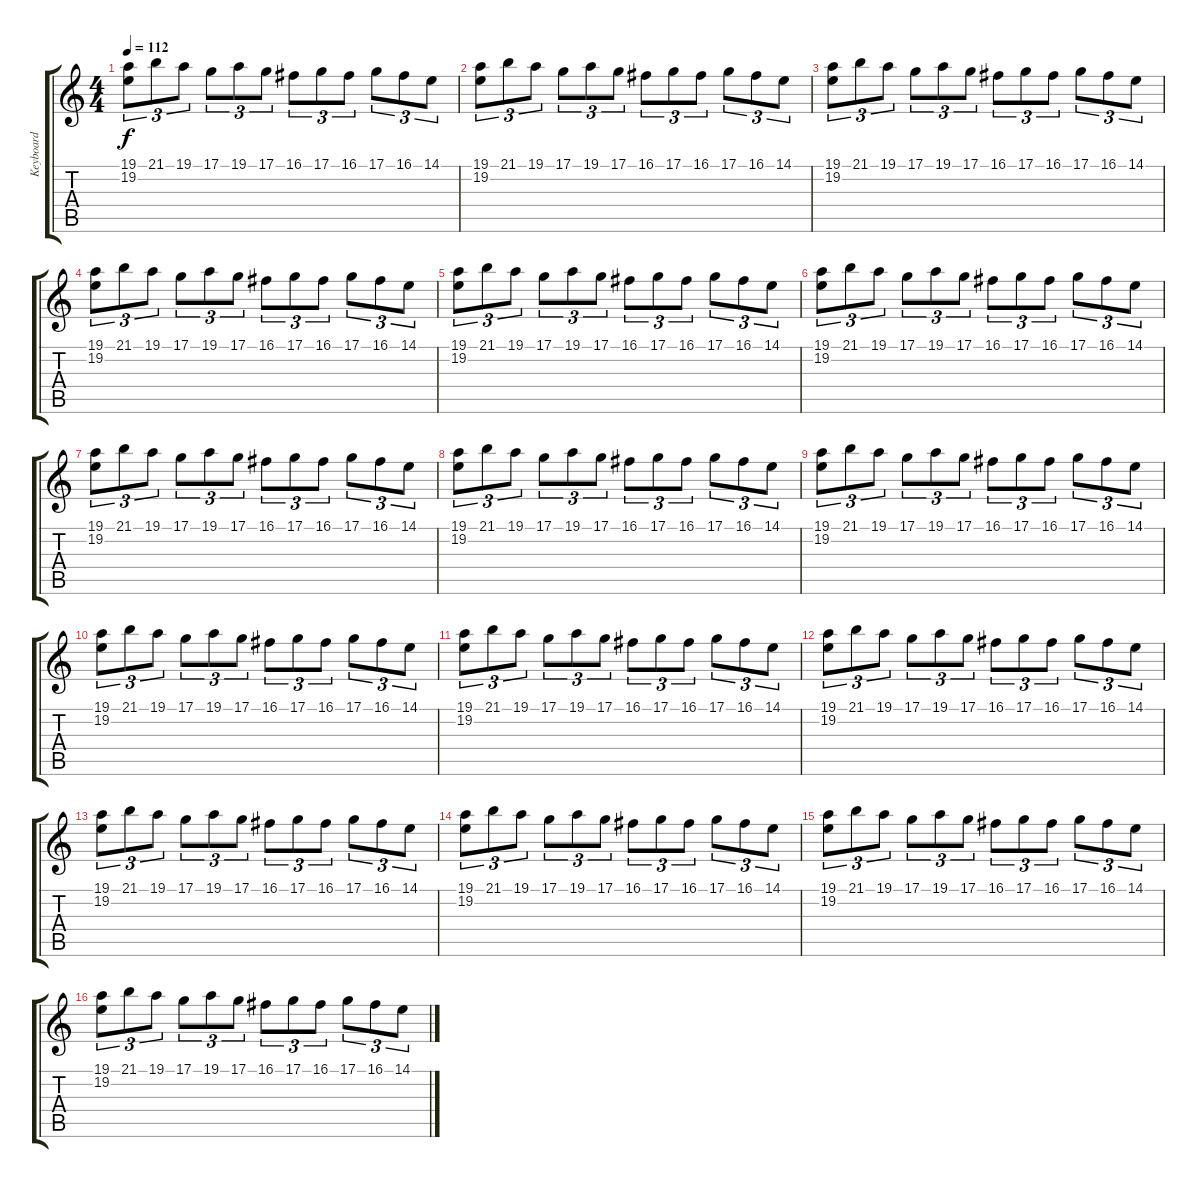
\track ("Keyboard" "Keyboard") {instrument musicbox}
\staff {score tabs}
\tuning (D4 A3 F3 C3 G2 D2) {hide}
\ts (4 4)
\tempo 112
\clef g2
\ks c
(19.1 19.2).8{tu (3 2) dy f} 21.1.8{tu (3 2)} 19.1.8{tu (3 2)} 17.1.8{tu (3 2)} 19.1.8{tu (3 2)} 17.1.8{tu (3 2)} 16.1.8{tu (3 2)} 17.1.8{tu (3 2)} 16.1.8{tu (3 2)} 17.1.8{tu (3 2)} 16.1.8{tu (3 2)} 14.1.8{tu (3 2)} |
(19.1 19.2).8{tu (3 2)} 21.1.8{tu (3 2)} 19.1.8{tu (3 2)} 17.1.8{tu (3 2)} 19.1.8{tu (3 2)} 17.1.8{tu (3 2)} 16.1.8{tu (3 2)} 17.1.8{tu (3 2)} 16.1.8{tu (3 2)} 17.1.8{tu (3 2)} 16.1.8{tu (3 2)} 14.1.8{tu (3 2)} |
(19.1 19.2).8{tu (3 2)} 21.1.8{tu (3 2)} 19.1.8{tu (3 2)} 17.1.8{tu (3 2)} 19.1.8{tu (3 2)} 17.1.8{tu (3 2)} 16.1.8{tu (3 2)} 17.1.8{tu (3 2)} 16.1.8{tu (3 2)} 17.1.8{tu (3 2)} 16.1.8{tu (3 2)} 14.1.8{tu (3 2)} |
(19.1 19.2).8{tu (3 2)} 21.1.8{tu (3 2)} 19.1.8{tu (3 2)} 17.1.8{tu (3 2)} 19.1.8{tu (3 2)} 17.1.8{tu (3 2)} 16.1.8{tu (3 2)} 17.1.8{tu (3 2)} 16.1.8{tu (3 2)} 17.1.8{tu (3 2)} 16.1.8{tu (3 2)} 14.1.8{tu (3 2)} |
(19.1 19.2).8{tu (3 2)} 21.1.8{tu (3 2)} 19.1.8{tu (3 2)} 17.1.8{tu (3 2)} 19.1.8{tu (3 2)} 17.1.8{tu (3 2)} 16.1.8{tu (3 2)} 17.1.8{tu (3 2)} 16.1.8{tu (3 2)} 17.1.8{tu (3 2)} 16.1.8{tu (3 2)} 14.1.8{tu (3 2)} |
(19.1 19.2).8{tu (3 2)} 21.1.8{tu (3 2)} 19.1.8{tu (3 2)} 17.1.8{tu (3 2)} 19.1.8{tu (3 2)} 17.1.8{tu (3 2)} 16.1.8{tu (3 2)} 17.1.8{tu (3 2)} 16.1.8{tu (3 2)} 17.1.8{tu (3 2)} 16.1.8{tu (3 2)} 14.1.8{tu (3 2)} |
(19.1 19.2).8{tu (3 2)} 21.1.8{tu (3 2)} 19.1.8{tu (3 2)} 17.1.8{tu (3 2)} 19.1.8{tu (3 2)} 17.1.8{tu (3 2)} 16.1.8{tu (3 2)} 17.1.8{tu (3 2)} 16.1.8{tu (3 2)} 17.1.8{tu (3 2)} 16.1.8{tu (3 2)} 14.1.8{tu (3 2)} |
(19.1 19.2).8{tu (3 2)} 21.1.8{tu (3 2)} 19.1.8{tu (3 2)} 17.1.8{tu (3 2)} 19.1.8{tu (3 2)} 17.1.8{tu (3 2)} 16.1.8{tu (3 2)} 17.1.8{tu (3 2)} 16.1.8{tu (3 2)} 17.1.8{tu (3 2)} 16.1.8{tu (3 2)} 14.1.8{tu (3 2)} |
(19.1 19.2).8{tu (3 2)} 21.1.8{tu (3 2)} 19.1.8{tu (3 2)} 17.1.8{tu (3 2)} 19.1.8{tu (3 2)} 17.1.8{tu (3 2)} 16.1.8{tu (3 2)} 17.1.8{tu (3 2)} 16.1.8{tu (3 2)} 17.1.8{tu (3 2)} 16.1.8{tu (3 2)} 14.1.8{tu (3 2)} |
(19.1 19.2).8{tu (3 2)} 21.1.8{tu (3 2)} 19.1.8{tu (3 2)} 17.1.8{tu (3 2)} 19.1.8{tu (3 2)} 17.1.8{tu (3 2)} 16.1.8{tu (3 2)} 17.1.8{tu (3 2)} 16.1.8{tu (3 2)} 17.1.8{tu (3 2)} 16.1.8{tu (3 2)} 14.1.8{tu (3 2)} |
(19.1 19.2).8{tu (3 2)} 21.1.8{tu (3 2)} 19.1.8{tu (3 2)} 17.1.8{tu (3 2)} 19.1.8{tu (3 2)} 17.1.8{tu (3 2)} 16.1.8{tu (3 2)} 17.1.8{tu (3 2)} 16.1.8{tu (3 2)} 17.1.8{tu (3 2)} 16.1.8{tu (3 2)} 14.1.8{tu (3 2)} |
(19.1 19.2).8{tu (3 2)} 21.1.8{tu (3 2)} 19.1.8{tu (3 2)} 17.1.8{tu (3 2)} 19.1.8{tu (3 2)} 17.1.8{tu (3 2)} 16.1.8{tu (3 2)} 17.1.8{tu (3 2)} 16.1.8{tu (3 2)} 17.1.8{tu (3 2)} 16.1.8{tu (3 2)} 14.1.8{tu (3 2)} |
(19.1 19.2).8{tu (3 2)} 21.1.8{tu (3 2)} 19.1.8{tu (3 2)} 17.1.8{tu (3 2)} 19.1.8{tu (3 2)} 17.1.8{tu (3 2)} 16.1.8{tu (3 2)} 17.1.8{tu (3 2)} 16.1.8{tu (3 2)} 17.1.8{tu (3 2)} 16.1.8{tu (3 2)} 14.1.8{tu (3 2)} |
(19.1 19.2).8{tu (3 2)} 21.1.8{tu (3 2)} 19.1.8{tu (3 2)} 17.1.8{tu (3 2)} 19.1.8{tu (3 2)} 17.1.8{tu (3 2)} 16.1.8{tu (3 2)} 17.1.8{tu (3 2)} 16.1.8{tu (3 2)} 17.1.8{tu (3 2)} 16.1.8{tu (3 2)} 14.1.8{tu (3 2)} |
(19.1 19.2).8{tu (3 2)} 21.1.8{tu (3 2)} 19.1.8{tu (3 2)} 17.1.8{tu (3 2)} 19.1.8{tu (3 2)} 17.1.8{tu (3 2)} 16.1.8{tu (3 2)} 17.1.8{tu (3 2)} 16.1.8{tu (3 2)} 17.1.8{tu (3 2)} 16.1.8{tu (3 2)} 14.1.8{tu (3 2)} |
(19.1 19.2).8{tu (3 2)} 21.1.8{tu (3 2)} 19.1.8{tu (3 2)} 17.1.8{tu (3 2)} 19.1.8{tu (3 2)} 17.1.8{tu (3 2)} 16.1.8{tu (3 2)} 17.1.8{tu (3 2)} 16.1.8{tu (3 2)} 17.1.8{tu (3 2)} 16.1.8{tu (3 2)} 14.1.8{tu (3 2)}
